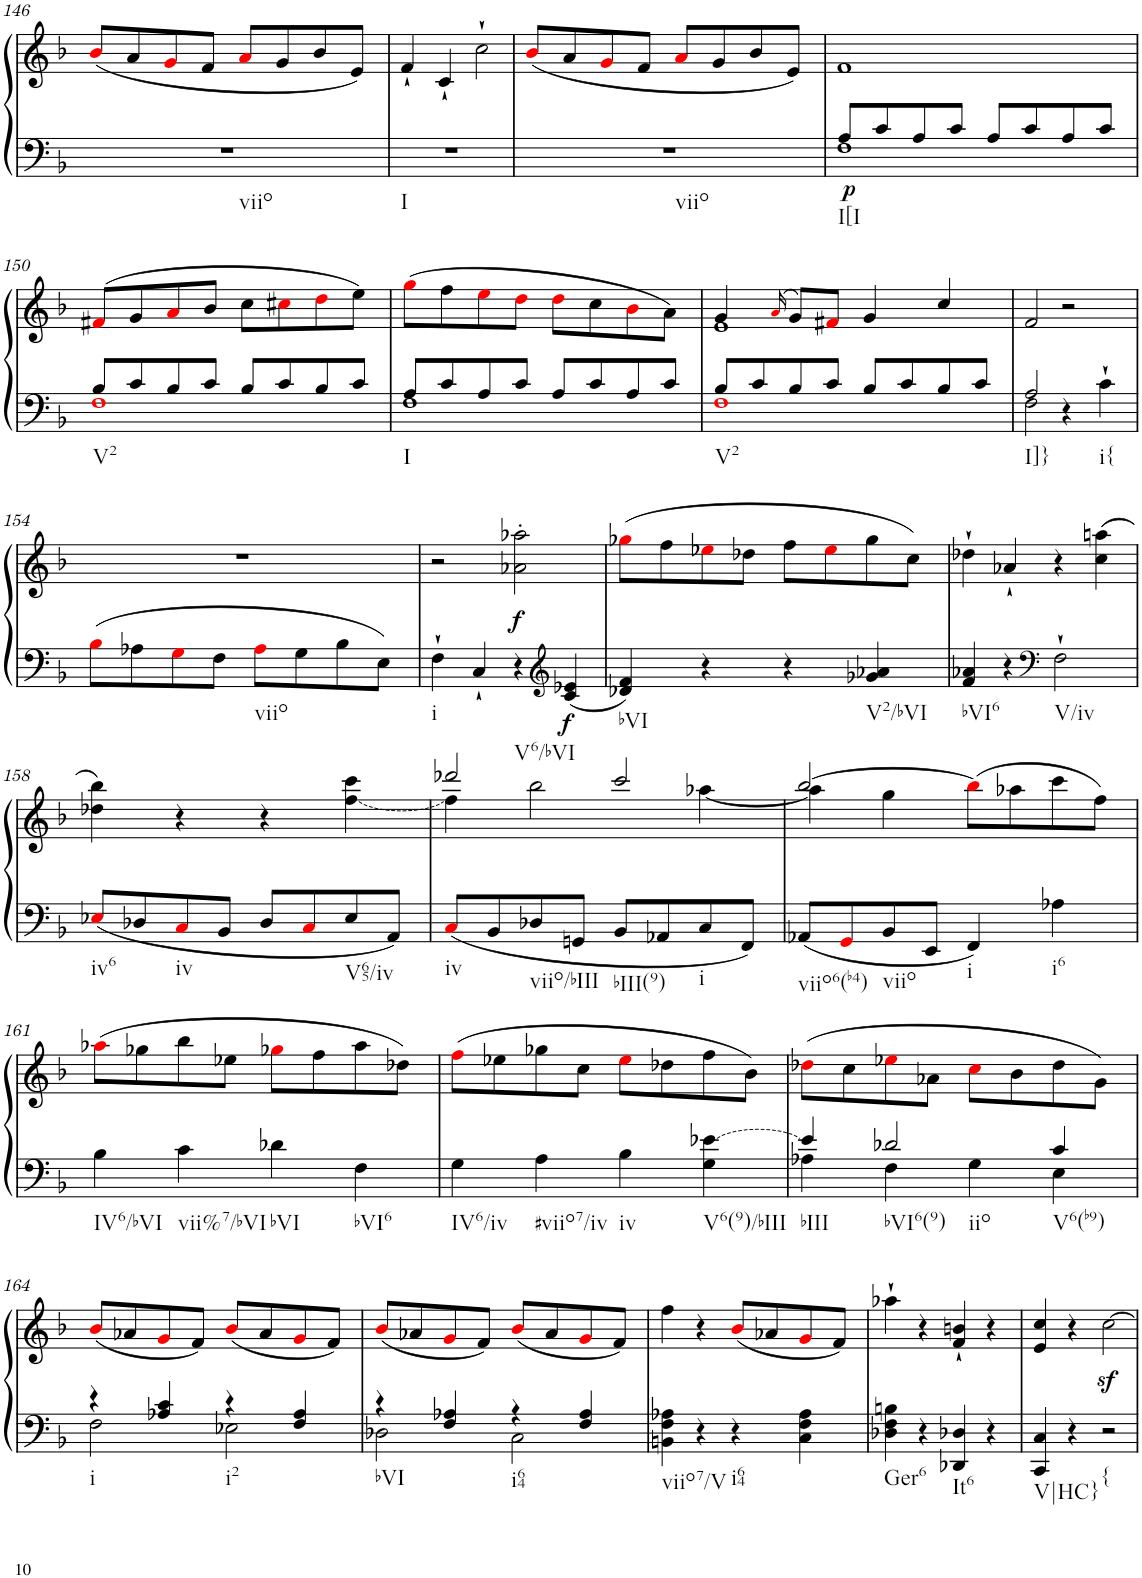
**kern	**kern	**dynam
*part1	*part1	*part1
*staff2	*staff1	*staff1/2
*I"unbenannt2	*	*
!!LO:PB:g=z
*clefF4	*clefG2	*
*k[b-]	*k[b-]	*
*M2/2	*M2/2	*
=146	=146	=146
!LO:TX:b:t=viio	!	!
1r	(8b-i/L	.
.	8a/	.
.	8gi/	.
.	8f/J	.
.	8ai/L	.
.	8g/	.
.	8b-/	.
.	8e/J)	.
=147	=147	=147
!LO:TX:b:t=I	!	!
1r	4f`/	.
.	4c`/	.
.	2cc`\	.
=148	=148	=148
!LO:TX:b:t=viio	!	!
1r	(8b-i/L	.
.	8a/	.
.	8gi/	.
.	8f/J	.
.	8ai/L	.
.	8g/	.
.	8b-/	.
.	8e/J)	.
=149	=149	=149
*^	*	*
!LO:TX:b:t=I[I	!	!	!
!	!	!	!LO:DY:b=2
8A/L	1F	1f	p
8c/	.	.	.
8A/	.	.	.
8c/J	.	.	.
8A/L	.	.	.
8c/	.	.	.
8A/	.	.	.
8c/J	.	.	.
!!LO:LB:g=z
=150	=150	=150	=150
!LO:TX:b:t=V2	!	!	!
8B-/L	1Fi	(8f#Xi/L	.
8c/	.	8g/	.
8B-/	.	8ai/	.
8c/J	.	8b-/J	.
8B-/L	.	8cc\L	.
8c/	.	8cc#Xi\	.
8B-/	.	8ddi\	.
8c/J	.	8ee\J)	.
=151	=151	=151	=151
!LO:TX:b:t=I	!	!	!
8A/L	1F	(8ggi\L	.
8c/	.	8ff\	.
8A/	.	8eei\	.
8c/J	.	8ddi\J	.
8A/L	.	8ddi\L	.
8c/	.	8cc\	.
8A/	.	8b-i\	.
8c/J	.	8a\J)	.
=152	=152	=152	=152
*	*	*^	*
!LO:TX:b:t=V2	!	!	!	!
8B-/L	1Fi	4g/	1e	.
8c/	.	.	.	.
.	.	(16qai/	.	.
8B-/	.	8g/L)	.	.
8c/J	.	8f#Xi/J	.	.
8B-/L	.	4g/	.	.
8c/	.	.	.	.
8B-/	.	4cc/	.	.
8c/J	.	.	.	.
*	*	*v	*v	*
=153	=153	=153	=153
!LO:TX:b:t=I]}	!	!	!
2A/	2F\	2f/	.
4r	2ryy	2r	.
!LO:TX:b:t=i{	!	!	!
4c`\	.	.	.
*v	*v	*	*
!!LO:LB:g=z
=154	=154	=154
8B-i\L	1r	.
8A-X\	.	.
8Gi\	.	.
8F\J	.	.
!LO:TX:b:t=viio	!	!
8A-i\L	.	.
8G\	.	.
8B-\	.	.
8E\J	.	.
=155	=155	=155
!LO:TX:b:t=i	!	!
4F`\	2r	.
4C`/	.	.
!LO:TX:b:t=V6/bVI	!	!
!	!	!LO:DY:b
4r	2a-X\' 2aa-X\'	f
*clefG2	*	*
!	!	!LO:DY:b=2
4c/ 4e-X/	.	f
=156	=156	=156
!LO:TX:b:t=bVI	!	!
4d-X/ 4f/	(8gg-Xi\L	.
.	8ff\	.
4r	8ee-Xi\	.
.	8dd-X\J	.
4r	8ff\L	.
.	8ee-i\	.
!LO:TX:b:t=V2/bVI	!	!
4g-X/ 4a-X/	8gg-\	.
.	8cc\J)	.
=157	=157	=157
!LO:TX:b:t=bVI6	!	!
4f/ 4a-X/	4dd-X`\	.
4r	4a-X`/	.
*clefF4	*	*
!LO:TX:b:t=V/iv	!	!
2F`\	4r	.
.	(4cc\ 4aan\	.
!!LO:LB:g=z
=158	=158	=158
!LO:TX:b:t=iv6	!	!
8E-Xi/L	4dd-X\ 4bb-\)	.
8D-X/	.	.
!LO:TX:b:t=iv	!	!
8Ci/	4r	.
8BB-/J	.	.
8D-/L	4r	.
8Ci/	.	.
!LO:TX:b:t=V65/iv	!	!
!	!LO:T:n=1:dash	!
8E-/	[4ff\ 4ccc\	.
8AA/J	.	.
=159	=159	=159
*	*^	*
!LO:TX:b:t=iv	!	!	!
8Ci/L	2ddd-X/	4ff\]	.
8BB-/	.	.	.
!LO:TX:b:t=viio/bIII	!	!	!
8D-X/	.	2bb-\	.
8GGn/J	.	.	.
!LO:TX:b:t=bIII(9)	!	!	!
8BB-/L	2ccc/	.	.
8AA-X/	.	.	.
!LO:TX:b:t=i	!	!	!
8C/	.	[4aa-X\	.
8FF/J	.	.	.
=160	=160	=160	=160
!LO:TX:b:t=viio6(b4)	!	!	!
8AA-X/L	[2bb-/	4aa-\]	.
8GGi/	.	.	.
!LO:TX:b:t=viio	!	!	!
8BB-/	.	4gg\	.
8EE/J	.	.	.
!LO:TX:b:t=i	!	!	!
4FF/	(>8bb-i\L]	2ryy	.
.	8aa-X\	.	.
!LO:TX:b:t=i6	!	!	!
4A-X\	8ccc\	.	.
.	8ff\J)	.	.
*	*v	*v	*
!!LO:LB:g=z
=161	=161	=161
!LO:TX:b:t=IV6/bVI	!	!
4B-\	(8aa-Xi\L	.
.	8gg-X\	.
!LO:TX:b:t=vii%7/bVI	!	!
4c\	8bb-\	.
.	8ee-X\J	.
!LO:TX:b:t=bVI	!	!
4d-X\	8gg-Xi\L	.
.	8ff\	.
!LO:TX:b:t=bVI6	!	!
4F\	8aa-\	.
.	8dd-X\J)	.
=162	=162	=162
!LO:TX:b:t=IV6/iv	!	!
4G\	(8ffi\L	.
.	8ee-X\	.
!LO:TX:b:t=#viio7/iv	!	!
4A\	8gg-X\	.
.	8cc\J	.
!LO:TX:b:t=iv	!	!
4B-\	8ee-i\L	.
.	8dd-X\	.
!LO:TX:b:t=V6(9)/bIII	!	!
!LO:T:n=2:dash	!	!
4G\ [>4e-X\	8ff\	.
.	8b-\J)	.
=163	=163	=163
*^	*	*
!LO:TX:b:t=bIII	!	!	!
4e-/]	4A-X\	(8dd-Xi\L	.
.	.	8cc\	.
!LO:TX:b:t=bVI6(9)	!	!	!
!LO:TX:b:t=iio	!	!	!
2d-X/	4F\	8ee-Xi\	.
.	.	8a-X\J	.
.	4G\	8cci\L	.
.	.	8b-\	.
!LO:TX:b:t=V6(b9)	!	!	!
4c/	4E\	8dd-\	.
.	.	8g\J)	.
!!LO:LB:g=z
=164	=164	=164	=164
!LO:TX:b:t=i	!	!	!
4r	2F\	(8b-i/L	.
.	.	8a-X/	.
4A-X/ 4c/	.	8gi/	.
.	.	8f/J)	.
!LO:TX:b:t=i2	!	!	!
4r	2E-X\	(8b-i/L	.
.	.	8a-/	.
4F/ 4A-/	.	8gi/	.
.	.	8f/J)	.
=165	=165	=165	=165
!LO:TX:b:t=bVI	!	!	!
4r	2D-X\	(8b-i/L	.
.	.	8a-X/	.
4F/ 4A-X/	.	8gi/	.
.	.	8f/J)	.
!LO:TX:b:t=i64	!	!	!
4r	2C\	(8b-i/L	.
.	.	8a-/	.
4F/ 4A-/	.	8gi/	.
.	.	8f/J)	.
*v	*v	*	*
=166	=166	=166
!LO:TX:b:t=viio7/V	!	!
4BBn\ 4F\ 4A-X\	4ff\	.
4r	4r	.
!LO:TX:b:t=i64	!	!
4r	(8b-i/L	.
.	8a-X/	.
4C\ 4F\ 4A-\	8gi/	.
.	8f/J)	.
=167	=167	=167
!LO:TX:b:t=Ger6	!	!
4D-X\ 4F\ 4Bn\	4aa-X`\	.
4r	4r	.
!LO:TX:b:t=It6	!	!
4DD-X/ 4D-X/	4f/` 4bn/`	.
4r	4r	.
=168	=168	=168
!LO:TX:b:t=V|HC}	!	!
4CC/ 4C/	4e/ 4cc/	.
4r	4r	.
!LO:TX:b:t={	!	!
2r	[2ccz<\	.
=	=	=
*-	*-	*-
